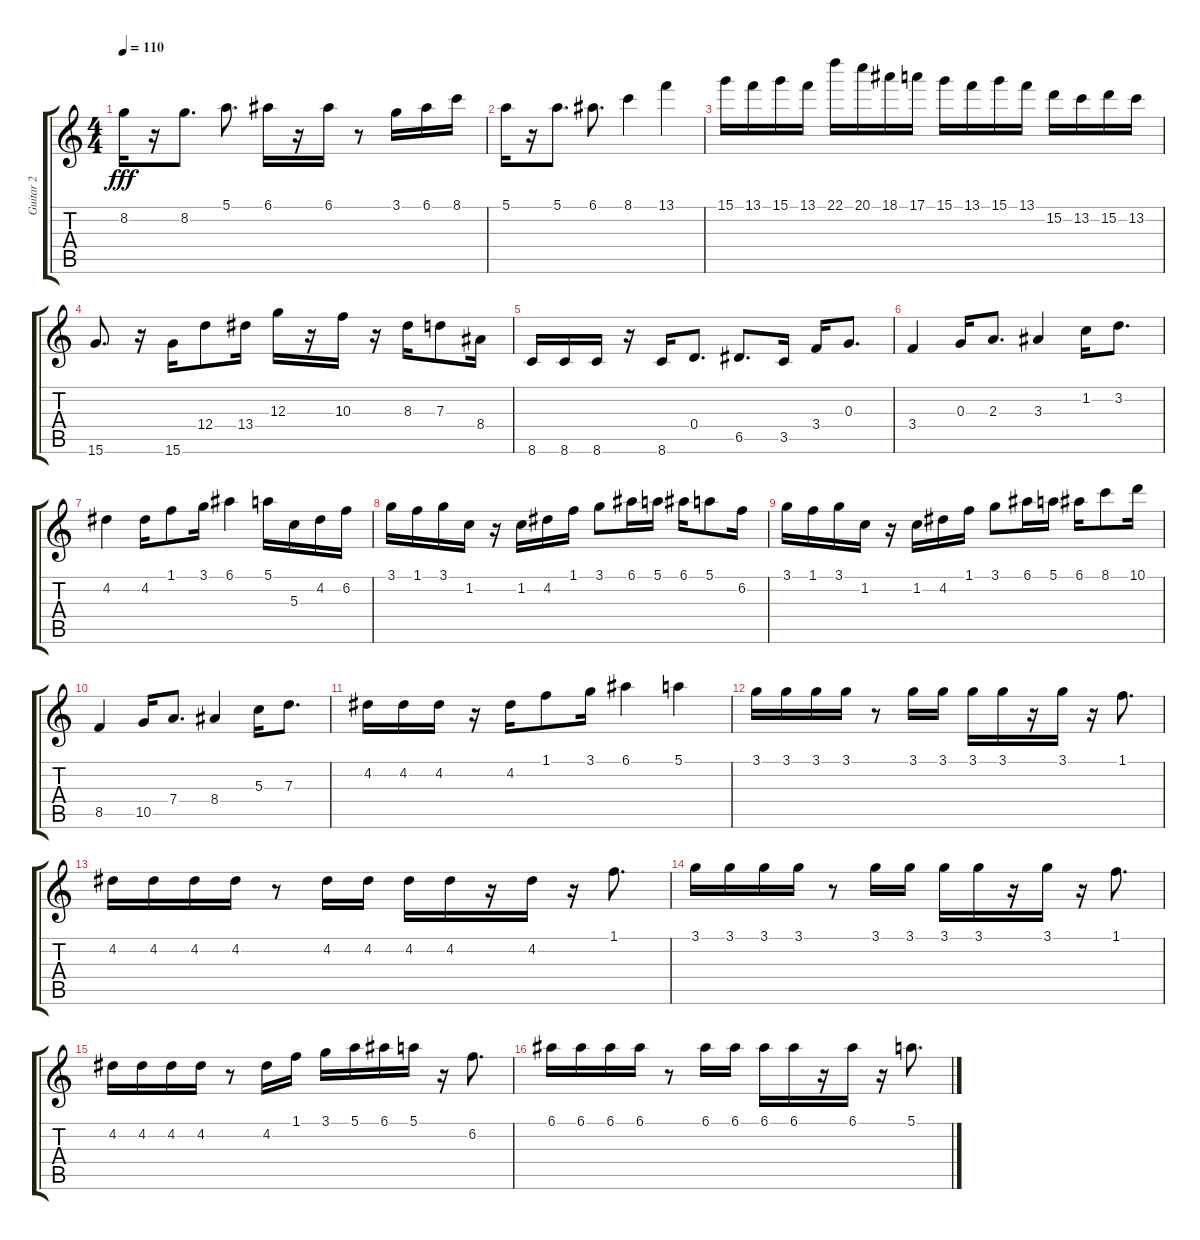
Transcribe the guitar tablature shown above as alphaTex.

\track ("Guitar 2" "Guitar 2") {instrument distortionguitar}
\staff {score tabs}
\tuning (E4 B3 G3 D3 A2 E2) {hide}
\ts (4 4)
\tempo 110
\clef g2
\ks c
8.2.16{dy fff} r.16 8.2.8{d} 5.1.8{d} 6.1.16 r.16 6.1.16 r.8 3.1.16 6.1.16 8.1.16 |
5.1.16 r.16 5.1.8{d} 6.1.8{d} 8.1.4 13.1.4 |
15.1.16 13.1.16 15.1.16 13.1.16 22.1.16 20.1.16 18.1.16 17.1.16 15.1.16 13.1.16 15.1.16 13.1.16 15.2.16 13.2.16 15.2.16 13.2.16 |
15.6.8{d} r.16 15.6.16 12.4.8 13.4.16 12.3.16 r.16 10.3.16 r.16 8.3.16 7.3.8 8.4.16 |
8.6.16 8.6.16 8.6.16 r.16 8.6.16 0.4.8{d} 6.5.8{d} 3.5.16 3.4.16 0.3.8{d} |
3.4.4 0.3.16 2.3.8{d} 3.3.4 1.2.16 3.2.8{d} |
4.2.4 4.2.16 1.1.8 3.1.16 6.1.4 5.1.16 5.3.16 4.2.16 6.2.16 |
3.1.16 1.1.16 3.1.16 1.2.16 r.16 1.2.16 4.2.16 1.1.16 3.1.8 6.1.16 5.1.16 6.1.16 5.1.8 6.2.16 |
3.1.16 1.1.16 3.1.16 1.2.16 r.16 1.2.16 4.2.16 1.1.16 3.1.8 6.1.16 5.1.16 6.1.16 8.1.8 10.1.16 |
8.5.4 10.5.16 7.4.8{d} 8.4.4 5.3.16 7.3.8{d} |
4.2.16 4.2.16 4.2.16 r.16 4.2.16 1.1.8 3.1.16 6.1.4 5.1.4 |
3.1.16 3.1.16 3.1.16 3.1.16 r.8 3.1.16 3.1.16 3.1.16 3.1.16 r.16 3.1.16 r.16 1.1.8{d} |
4.2.16 4.2.16 4.2.16 4.2.16 r.8 4.2.16 4.2.16 4.2.16 4.2.16 r.16 4.2.16 r.16 1.1.8{d} |
3.1.16 3.1.16 3.1.16 3.1.16 r.8 3.1.16 3.1.16 3.1.16 3.1.16 r.16 3.1.16 r.16 1.1.8{d} |
4.2.16 4.2.16 4.2.16 4.2.16 r.8 4.2.16 1.1.16 3.1.16 5.1.16 6.1.16 5.1.16 r.16 6.2.8{d} |
6.1.16 6.1.16 6.1.16 6.1.16 r.8 6.1.16{txt ""} 6.1.16 6.1.16 6.1.16 r.16 6.1.16 r.16 5.1.8{d}
